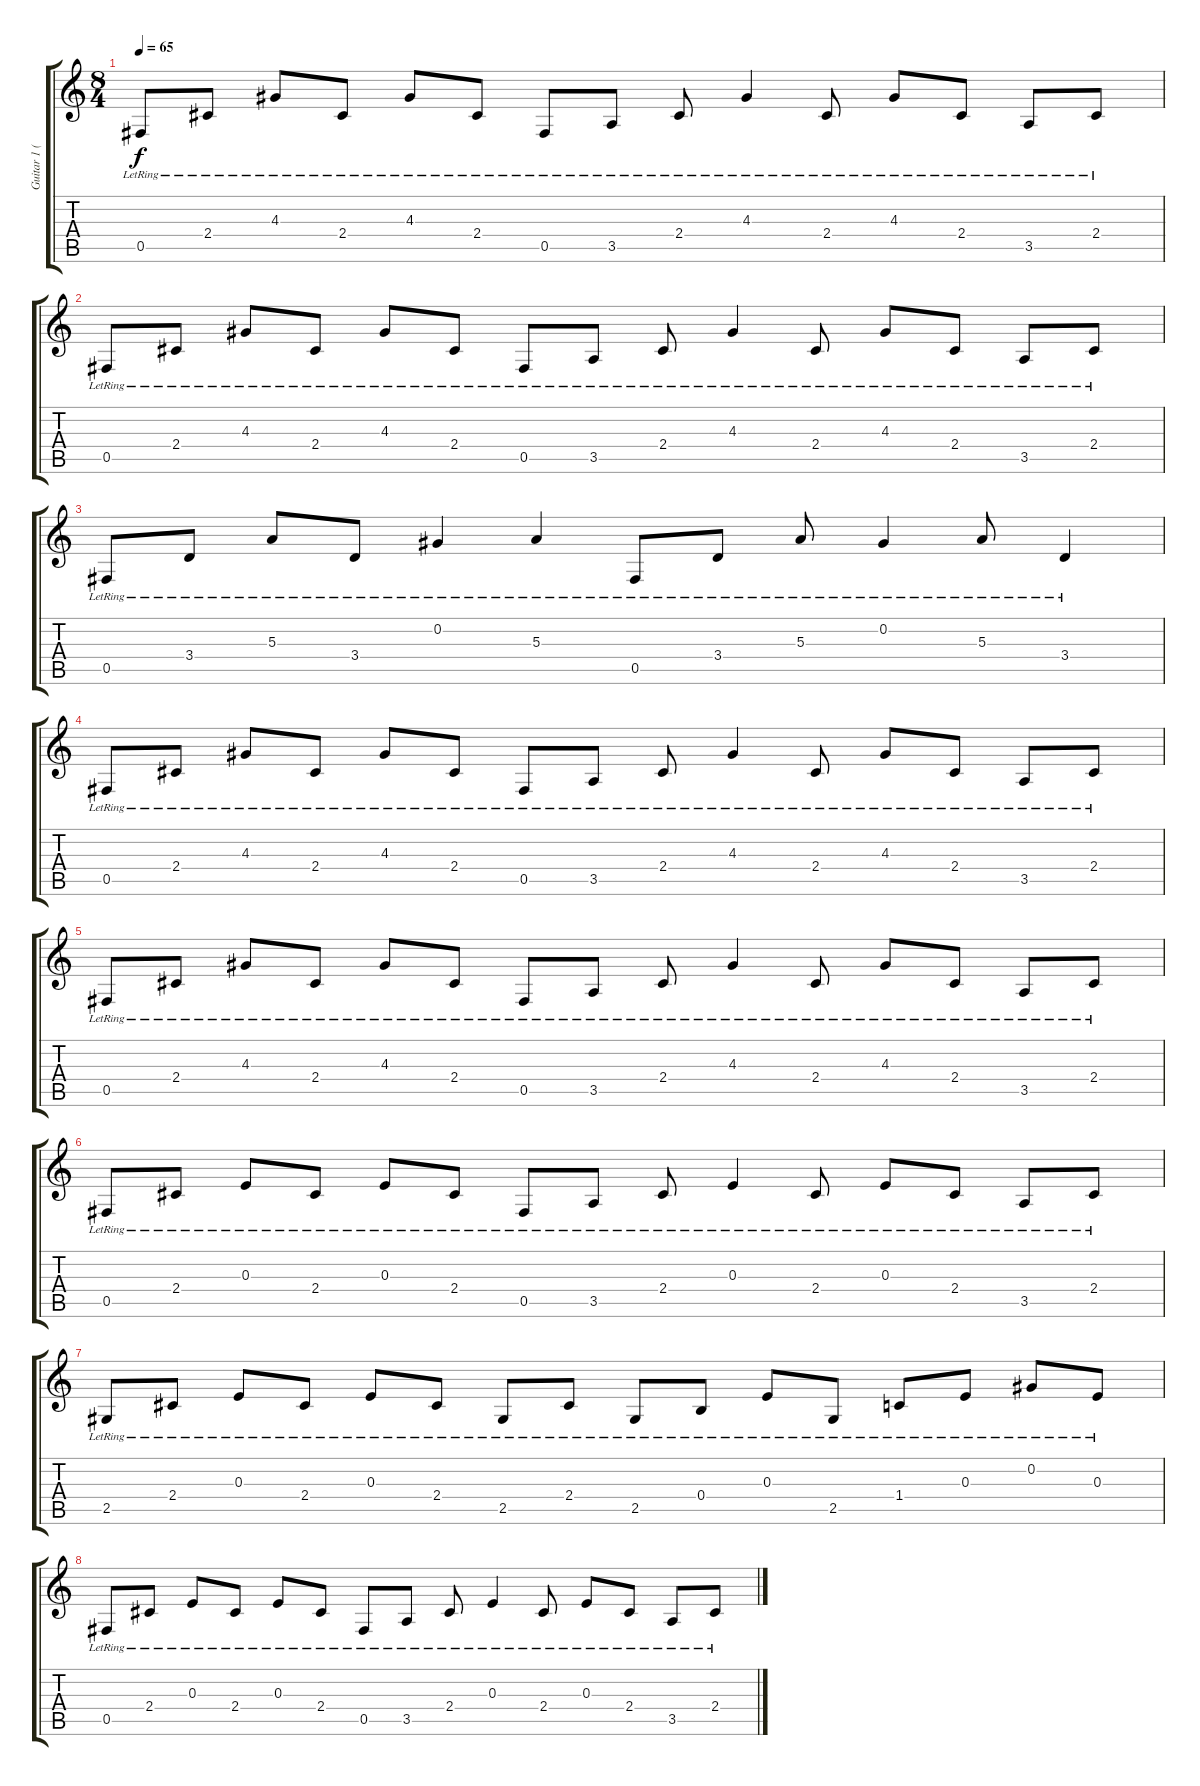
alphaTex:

\track ("Guitar 1 (Clean)" "Guitar 1 (") {instrument electricguitarclean}
\staff {score tabs}
\tuning (Db4 Ab3 E3 B2 Gb2 Db2) {hide}
\ts (8 4)
\tempo 65
\tempo 80
\tempo 65
\clef g2
\ks c
0.5{lr}.8{dy f instrument electricguitarclean} 2.4{lr}.8 4.3{lr}.8 2.4{lr}.8 4.3{lr}.8 2.4{lr}.8 0.5{lr}.8 3.5{lr}.8 2.4{lr}.8 4.3{lr}.4 2.4{lr}.8 4.3{lr}.8 2.4{lr}.8 3.5{lr}.8 2.4{lr}.8 |
0.5{lr}.8 2.4{lr}.8 4.3{lr}.8 2.4{lr}.8 4.3{lr}.8 2.4{lr}.8 0.5{lr}.8 3.5{lr}.8 2.4{lr}.8 4.3{lr}.4 2.4{lr}.8 4.3{lr}.8 2.4{lr}.8 3.5{lr}.8 2.4{lr}.8 |
0.5{lr}.8 3.4{lr}.8 5.3{lr}.8 3.4{lr}.8 0.2{lr}.4 5.3{lr}.4 0.5{lr}.8 3.4{lr}.8 5.3{lr}.8 0.2{lr}.4 5.3{lr}.8 3.4{lr}.4 |
0.5{lr}.8 2.4{lr}.8 4.3{lr}.8 2.4{lr}.8 4.3{lr}.8 2.4{lr}.8 0.5{lr}.8 3.5{lr}.8 2.4{lr}.8 4.3{lr}.4 2.4{lr}.8 4.3{lr}.8 2.4{lr}.8 3.5{lr}.8 2.4{lr}.8 |
0.5{lr}.8 2.4{lr}.8 4.3{lr}.8 2.4{lr}.8 4.3{lr}.8 2.4{lr}.8 0.5{lr}.8 3.5{lr}.8 2.4{lr}.8 4.3{lr}.4 2.4{lr}.8 4.3{lr}.8 2.4{lr}.8 3.5{lr}.8 2.4{lr}.8 |
0.5{lr}.8 2.4{lr}.8 0.3{lr}.8 2.4{lr}.8 0.3{lr}.8 2.4{lr}.8 0.5{lr}.8 3.5{lr}.8 2.4{lr}.8 0.3{lr}.4 2.4{lr}.8 0.3{lr}.8 2.4{lr}.8 3.5{lr}.8 2.4{lr}.8 |
2.5{lr}.8 2.4{lr}.8 0.3{lr}.8 2.4{lr}.8 0.3{lr}.8 2.4{lr}.8 2.5{lr}.8 2.4{lr}.8 2.5{lr}.8 0.4{lr}.8 0.3{lr}.8 2.5{lr}.8 1.4{lr}.8 0.3{lr}.8 0.2{lr}.8 0.3{lr}.8 |
0.5{lr}.8 2.4{lr}.8 0.3{lr}.8 2.4{lr}.8 0.3{lr}.8 2.4{lr}.8 0.5{lr}.8 3.5{lr}.8 2.4{lr}.8 0.3{lr}.4 2.4{lr}.8 0.3{lr}.8 2.4{lr}.8 3.5{lr}.8 2.4{lr}.8
